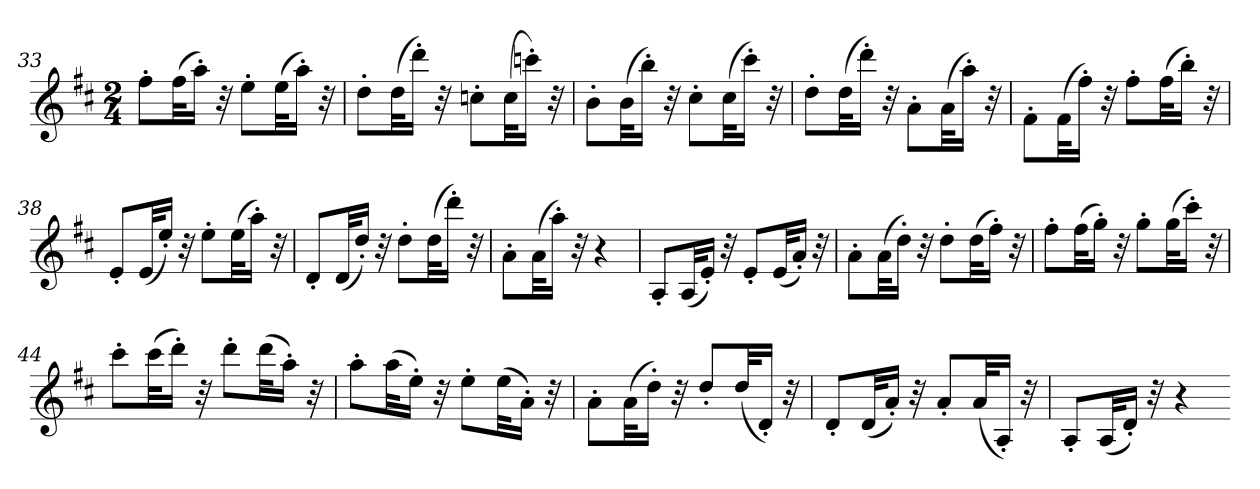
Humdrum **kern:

**kern
*part1
*staff1
*clefG2
*k[f#c#]
*D:
*M2/4
=33
8ff#'L
(32ff#KL
16aa'JJ)
32r
8ee'L
(32eeKL
16aa'JJ)
32r
=34
8dd'L
(32ddKL
16ddd'JJ)
32r
8ccn'L
(32ccKL
16cccn'JJ)
32r
=35
8b'L
(32bKL
16bb'JJ)
32r
8cc#'L
(32cc#KL
16ccc#'JJ)
32r
=36
8dd'L
(32ddKL
16ddd'JJ)
32r
8a'L
(32aKL
16aa'JJ)
32r
=37
8f#'L
(32f#KL
16ff#'JJ)
32r
8ff#'L
(32ff#KL
16bb'JJ)
32r
=38
8e'L
(32eKL
16ee'JJ)
32r
8ee'L
(32eeKL
16aa'JJ)
32r
=39
8d'L
(32dKL
16dd'JJ)
32r
8dd'L
(32ddKL
16ddd'JJ)
32r
=40
8a'L
(32aKL
16aa'JJ)
32r
4r
=41
8A'L
(32AKL
16e'JJ)
32r
8e'L
(32eKL
16a'JJ)
32r
=42
8a'L
(32aKL
16dd'JJ)
32r
8dd'L
(32ddKL
16ff#'JJ)
32r
=43
8ff#'L
(32ff#KL
16gg'JJ)
32r
8gg'L
(32ggKL
16ccc#'JJ)
32r
=44
8ccc#'L
(32ccc#KL
16ddd'JJ)
32r
8ddd'L
(32dddKL
16aa'JJ)
32r
=45
8aa'L
(32aaKL
16ee'JJ)
32r
8ee'L
(32eeKL
16a'JJ)
32r
=46
8a'L
(32aKL
16dd'JJ)
32r
8dd'L
(32ddKL
16d'JJ)
32r
=47
8d'L
(32dKL
16a'JJ)
32r
8a'L
(32aKL
16A'JJ)
32r
=48
8A'L
(32AKL
16d'JJ)
32r
4r
=-
*-
